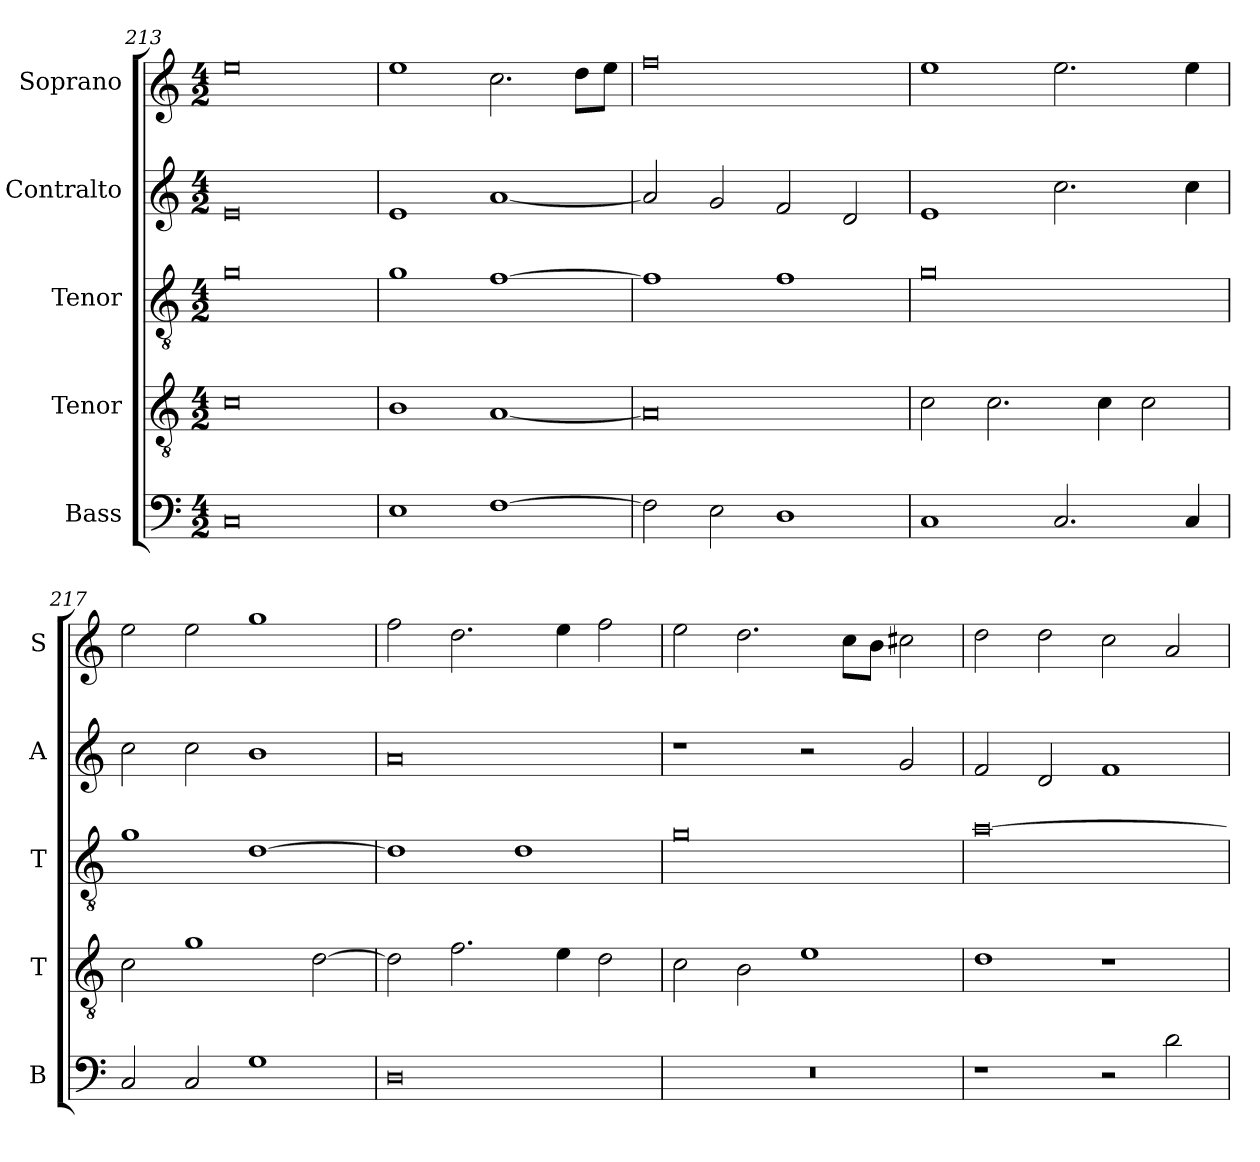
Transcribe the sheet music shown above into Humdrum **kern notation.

**kern	**kern	**kern	**kern	**kern
*part5	*part4	*part3	*part2	*part1
*staff5	*staff4	*staff3	*staff2	*staff1
*I"Bass	*I"Tenor	*I"Tenor	*I"Contralto	*I"Soprano
*I'B	*I'T	*I'T	*I'A	*I'S
*clefF4	*clefGv2	*clefGv2	*clefG2	*clefG2
*k[]	*k[]	*k[]	*k[]	*k[]
*G:mix	*G:mix	*G:mix	*G:mix	*G:mix
*M4/2	*M4/2	*M4/2	*M4/2	*M4/2
=213	=213	=213	=213	=213
0C	0c	0g	0e	0ee
=214	=214	=214	=214	=214
1E	1B	1g	1e	1ee
[1F	[1A	[1f	[1a	2.cc
.	.	.	.	8dd\L
.	.	.	.	8ee\J
=215	=215	=215	=215	=215
2F]	0A]	1f]	2a]	0ff
2E	.	.	2g	.
1D	.	1f	2f	.
.	.	.	2d	.
=216	=216	=216	=216	=216
1C	2c	0g	1e	1ee
.	2.c	.	.	.
2.C	.	.	2.cc	2.ee
.	4c	.	.	.
.	2c	.	.	.
4C	.	.	4cc	4ee
=217	=217	=217	=217	=217
2C	2c	1g	2cc	2ee
2C	1g	.	2cc	2ee
1G	.	[1d	1b	1gg
.	[2d	.	.	.
=218	=218	=218	=218	=218
0D	2d]	1d]	0a	2ff
.	2.f	.	.	2.dd
.	.	1d	.	.
.	4e	.	.	4ee
.	2d	.	.	2ff
=219	=219	=219	=219	=219
0r	2c	0g	1r	2ee
.	2B	.	.	2.dd
.	1e	.	2r	.
.	.	.	.	8cc\L
.	.	.	.	8b\J
.	.	.	2g	2cc#X
=220	=220	=220	=220	=220
1r	1d	[0a	2f	2dd
.	.	.	2d	2dd
2r	1r	.	1f	2cc
2d	.	.	.	2a
=	=	=	=	=
*-	*-	*-	*-	*-
